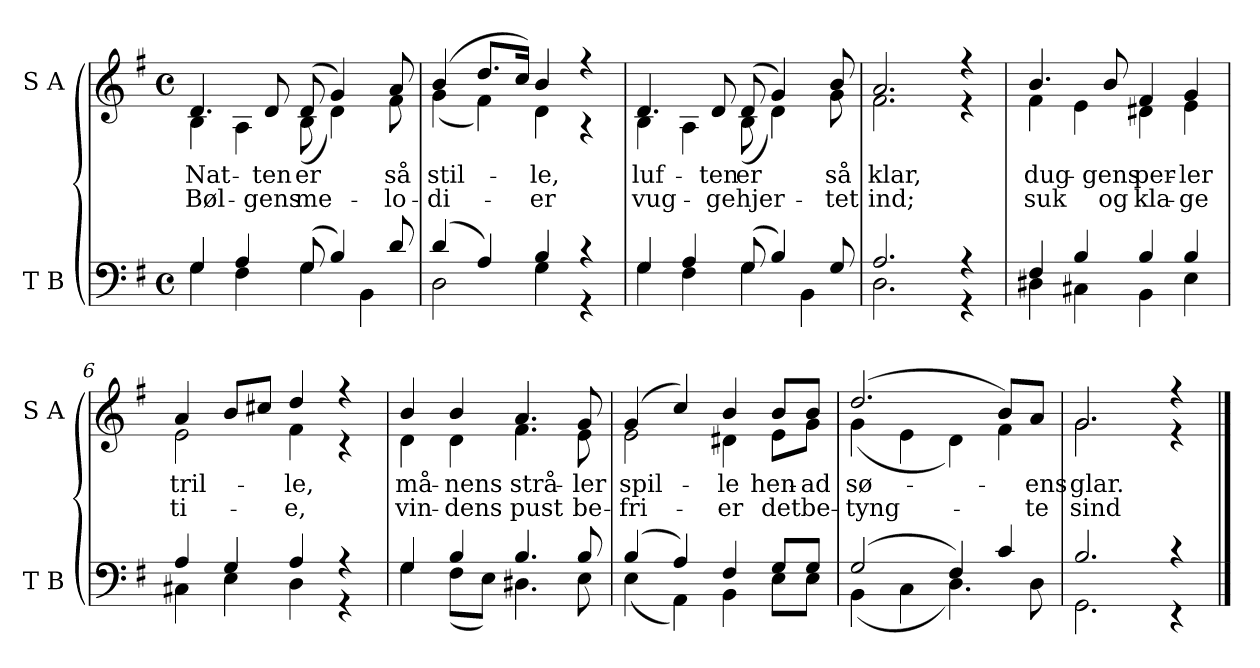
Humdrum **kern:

**kern	**kern	**text	**text
*part2	*part1	*part1	*part1
*staff2	*staff1	*staff1	*staff1
*I"T B	*I"S A	*	*
*I'T B	*I'S A	*	*
*clefF4	*clefG2	*	*
*k[f#]	*k[f#]	*	*
*M4/4	*M4/4	*	*
*met(c)	*met(c)	*	*
*MM70	*MM70	*	*
=1	=1	=1	=1
*^	*	*	*
!	!	!	!LO:LY:b	!LO:LY:b
*	*	*^	*	*
4G/	4G\	4.d/	4B\	Nat-	Bøl-
4A/	4F#\	.	4A\	.	.
!	!	!	!	!LO:LY:b	!LO:LY:b
.	.	8d/	.	-ten	-gens
!	!	!	!	!LO:LY:b	!LO:LY:b
(8G/	4G\	(8d/	(8B\	er	me-
4B/)	.	4g/)	4d\)	.	.
.	4BB\	.	.	.	.
!	!	!	!	!LO:LY:b	!LO:LY:b
8d/	.	8a/	8f#\	så	-lo-
=2	=2	=2	=2	=2	=2
!	!	!	!	!LO:LY:b	!LO:LY:b
(4d/	2D\	(4b/	(4g\	stil-	-di-
4A/)	.	8.dd/L	4f#\)	.	.
.	.	16cc/Jk)	.	.	.
!	!	!	!	!LO:LY:b	!LO:LY:b
4B/	4G\	4b/	4d\	-le,	-er
4r	4r	4r	4r	.	.
=3	=3	=3	=3	=3	=3
!	!	!	!	!LO:LY:b	!LO:LY:b
4G/	4G\	4.d/	4B\	luf-	vug-
4A/	4F#\	.	4A\	.	.
!	!	!	!	!LO:LY:b	!LO:LY:b
.	.	8d/	.	-ten	-ge
!	!	!	!	!LO:LY:b	!LO:LY:b
(8G/	4G\	(8d/	(8B\	er	hjer-
4B/)	.	4g/)	4d\)	.	.
.	4BB\	.	.	.	.
!	!	!	!	!LO:LY:b	!LO:LY:b
8G/	.	8b/	8g\	så	-tet
=4	=4	=4	=4	=4	=4
!	!	!	!	!LO:LY:b	!LO:LY:b
2.A/	2.D\	2.a/	2.f#\	klar,	ind;
4r	4r	4r	4r	.	.
=5	=5	=5	=5	=5	=5
!	!	!	!	!LO:LY:b	!LO:LY:b
4F#/	4D#X\	4.b/	4f#\	dug-	suk
4B/	4C#X\	.	4e\	.	.
!	!	!	!	!LO:LY:b	!LO:LY:b
.	.	8b/	.	-gens	og
!	!	!	!	!LO:LY:b	!LO:LY:b
4B/	4BB\	4f#/	4d#X\	per-	kla-
!	!	!	!	!LO:LY:b	!LO:LY:b
4B/	4E\	4g/	4e\	-ler	-ge
!!LO:LB:g=z	!!
=6	=6	=6	=6	=6	=6
!	!	!	!	!LO:LY:b	!LO:LY:b
4A/	4C#X\	4a/	2e\	tril-	ti-
4G/	4E\	8b/L	.	.	.
.	.	8cc#X/J	.	.	.
!	!	!	!	!LO:LY:b	!LO:LY:b
4A/	4D\	4dd/	4f#\	-le,	-e,
4r	4r	4r	4r	.	.
=7	=7	=7	=7	=7	=7
!	!	!	!	!LO:LY:b	!LO:LY:b
4G/	4G\	4b/	4d\	må-	vin-
!	!	!	!	!LO:LY:b	!LO:LY:b
4B/	(8F#\L	4b/	4d\	-nens	-dens
.	8E\J)	.	.	.	.
!	!	!	!	!LO:LY:b	!LO:LY:b
4.B/	4.D#X\	4.a/	4.f#\	strå-	pust
!	!	!	!	!LO:LY:b	!LO:LY:b
8B/	8E\	8g/	8e\	-ler	be-
=8	=8	=8	=8	=8	=8
!	!	!	!	!LO:LY:b	!LO:LY:b
(4B/	(4E\	(4g/	2e\	spil-	-fri-
4A/)	4AA\)	4cc/)	.	.	.
!	!	!	!	!LO:LY:b	!LO:LY:b
4F#/	4BB\	4b/	4d#X\	-le	-er
!	!	!	!	!LO:LY:b	!LO:LY:b
8G/L	8E\L	8b/L	8e\L	hen-	det
!	!	!	!	!LO:LY:b	!LO:LY:b
8G/J	8E\J	8b/J	8g\J	-ad	be-
=9	=9	=9	=9	=9	=9
!	!	!	!	!LO:LY:b	!LO:LY:b
(2G/	(4BB\	(2.dd/	(4g\	sø-	-tyng-
.	4C\	.	4e\	.	.
4F#/)	4.D\)	.	4d\)	.	.
4c/	.	8b/L)	4f#\	.	.
!	!	!	!	!LO:LY:b	!LO:LY:b
.	8D\	8a/J	.	-ens	-te
=10	=10	=10	=10	=10	=10
!	!	!	!	!LO:LY:b	!LO:LY:b
2.B/	2.GG\	2.g/	2.g\	glar.	sind
4r	4r	4r	4r	.	.
*v	*v	*	*	*	*
*	*v	*v	*	*
==	==	==	==
*-	*-	*-	*-
